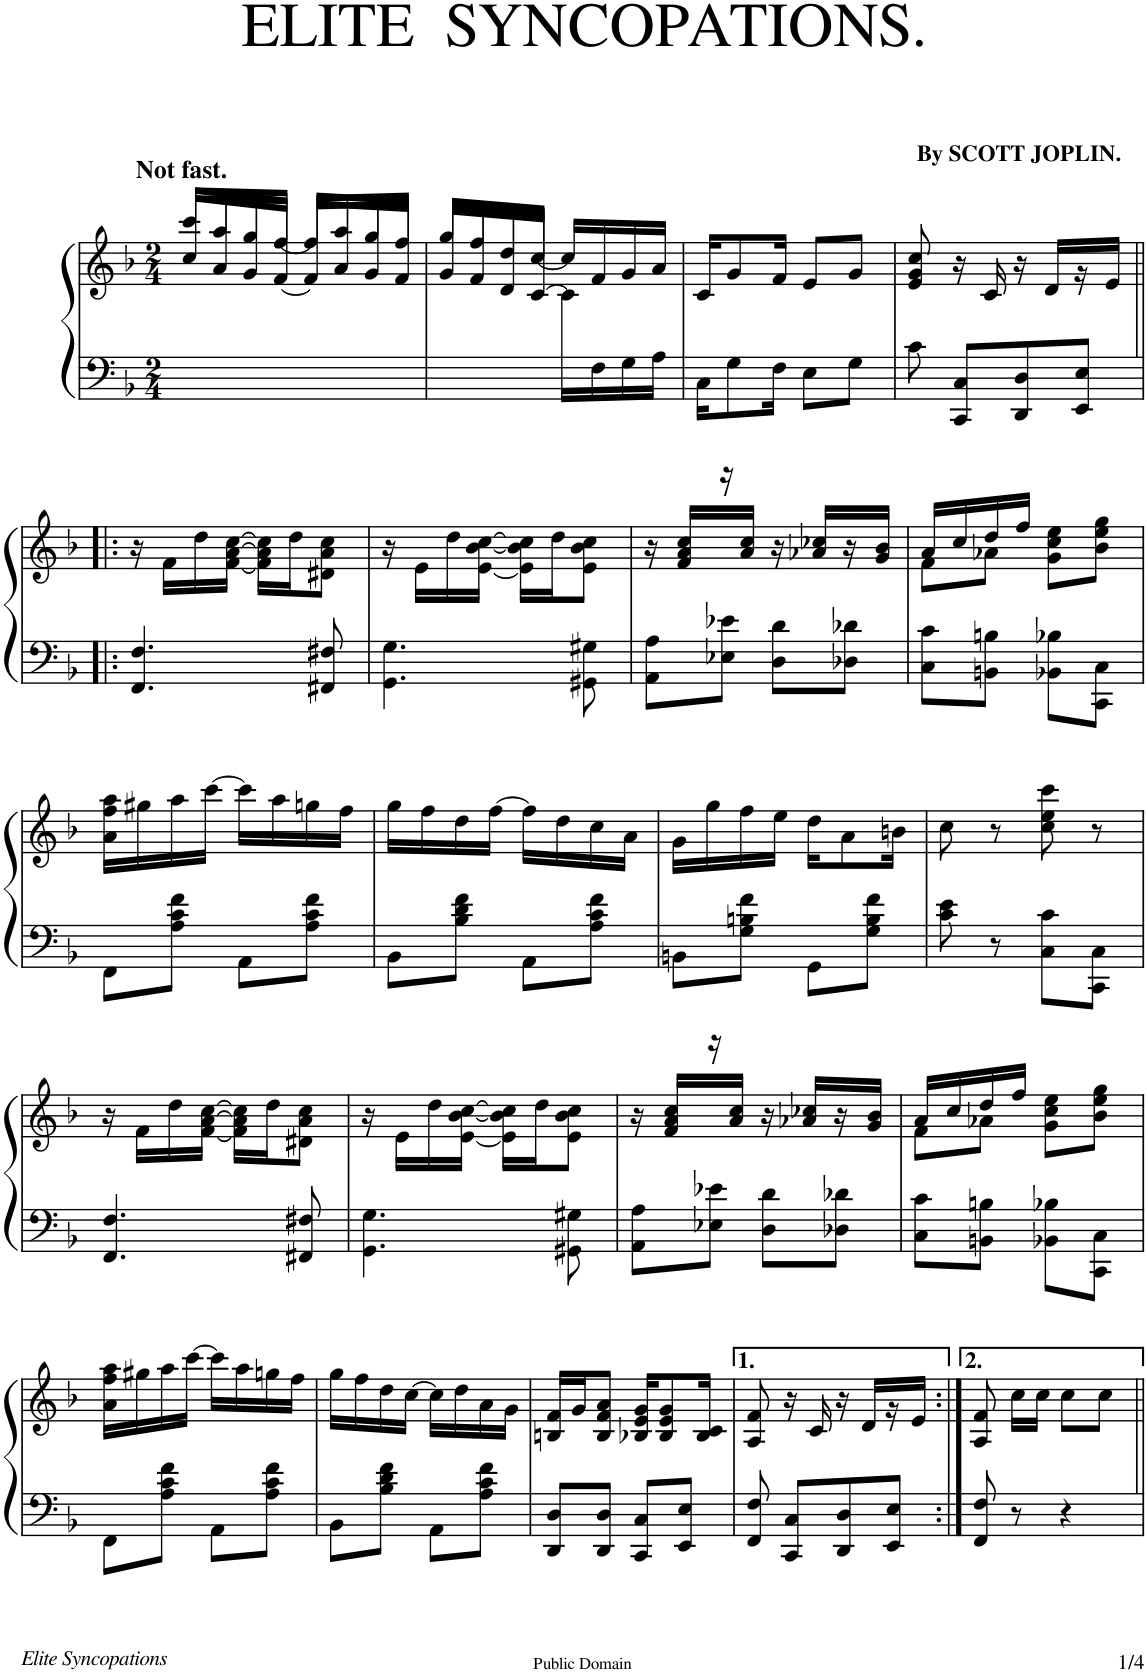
**kern	**kern
*part1	*part1
*staff2	*staff1
*I"Piano	*
*I'Pno	*
*clefF4	*clefG2
*k[b-]	*k[b-]
*M2/4	*M2/4
=1	=1
*	*^
!	!LO:TX:a:B:t=Not fast.	!
2ryy	16ccc/LL	16cc/LL
.	16aa/	16a/
.	16gg/	16g/
.	[16ff/JJ	[16f/JJ
.	16ff/LL]	16f/LL]
.	16aa/	16a/
.	16gg/	16g/
.	16ff/JJ	16f/JJ
=2	=2	=2
16ryy	16gg/LL	16g/LL
.	16ff/	16f/
.	16dd/	16d/
.	[16cc/JJ	[16c/JJ
.	16cc/LL]	16c\LL]
16F\	16f/	8.ryy
16G\	16g/	.
16A\JJ	16a/JJ	.
*	*v	*v
=3	=3
16C\KL	16c/KL
8G\	8g/
16F\Jk	16f/Jk
8E\L	8e/L
8G\J	8g/J
=4	=4
8c\	8e/ 8g/ 8cc/
8CC/ 8C/L	16r
.	16c/
8DD/ 8D/	16r
.	16d/LL
8EE/ 8E/J	16r
.	16e/JJ
!!LO:LB:g=z
=5!|:	=5!|:
4.FF/ 4.F/	16r
.	16f\LL
.	16dd\
.	[16f\ [16a\ [16cc\JJ
.	16f\] 16a\] 16cc\]LL
.	16dd\J
8FF#X/ 8F#X/	8d#X\ 8a\ 8cc\J
=6	=6
4.GG\ 4.G\	16r
.	16e\LL
.	16dd\
.	[16e\ [16b-\ [16cc\JJ
.	16e\] 16b-\] 16cc\]LL
.	16dd\J
8GG#X\ 8G#X\	8e\ 8b-\ 8cc\J
=7	=7
8AA\ 8A\L	16r
.	16f/ 16a/ 16cc/LL
8E-X\ 8e-X\J	16r
.	16a/ 16cc/JJ
8D\ 8d\L	16r
.	16a-X/ 16cc-X/LL
8D-X\ 8d-X\J	16r
.	16g/ 16b-/JJ
=8	=8
*	*^
8C\ 8c\L	8f\L	16a/LL
.	.	16cc/
8BBn\ 8Bn\J	8a-X\J	16dd/
.	.	16ff/JJ
8BB-X\ 8B-X\L	8g\ 8cc\ 8ee\L	4ryy
8CC\ 8C\J	8b-\ 8ee\ 8gg\J	.
*	*v	*v
!!LO:LB:g=z
=9	=9
8FF\L	16a\ 16ff\ 16aa\LL
.	16gg#X\
8A\ 8c\ 8f\J	16aa\
.	[16ccc\JJ
8AA\L	16ccc\LL]
.	16aa\
8A\ 8c\ 8f\J	16ggn\
.	16ff\JJ
=10	=10
8BB-\L	16gg\LL
.	16ff\
8B-\ 8d\ 8f\J	16dd\
.	[16ff\JJ
8AA\L	16ff\LL]
.	16dd\
8A\ 8c\ 8f\J	16cc\
.	16a\JJ
=11	=11
8BBn\L	16g\LL
.	16gg\
8G\ 8Bn\ 8f\J	16ff\
.	16ee\JJ
8GG\L	16dd\KL
.	8a\
8G\ 8B\ 8f\J	.
.	16bn\Jk
=12	=12
8c\ 8e\	8cc\
8r	8r
8C\ 8c\L	8cc\ 8ee\ 8ccc\
8CC\ 8C\J	8r
!!LO:LB:g=z
=13	=13
4.FF/ 4.F/	16r
.	16f\LL
.	16dd\
.	[16f\ [16a\ [16cc\JJ
.	16f\] 16a\] 16cc\]LL
.	16dd\J
8FF#X/ 8F#X/	8d#X\ 8a\ 8cc\J
=14	=14
4.GG\ 4.G\	16r
.	16e\LL
.	16dd\
.	[16e\ [16b-\ [16cc\JJ
.	16e\] 16b-\] 16cc\]LL
.	16dd\J
8GG#X\ 8G#X\	8e\ 8b-\ 8cc\J
=15	=15
8AA\ 8A\L	16r
.	16f/ 16a/ 16cc/LL
8E-X\ 8e-X\J	16r
.	16a/ 16cc/JJ
8D\ 8d\L	16r
.	16a-X/ 16cc-X/LL
8D-X\ 8d-X\J	16r
.	16g/ 16b-/JJ
=16	=16
*	*^
8C\ 8c\L	8f\L	16a/LL
.	.	16cc/
8BBn\ 8Bn\J	8a-X\J	16dd/
.	.	16ff/JJ
8BB-X\ 8B-X\L	8g\ 8cc\ 8ee\L	4ryy
8CC\ 8C\J	8b-\ 8ee\ 8gg\J	.
*	*v	*v
!!LO:LB:g=z
=17	=17
8FF\L	16a\ 16ff\ 16aa\LL
.	16gg#X\
8A\ 8c\ 8f\J	16aa\
.	[16ccc\JJ
8AA\L	16ccc\LL]
.	16aa\
8A\ 8c\ 8f\J	16ggn\
.	16ff\JJ
=18	=18
8BB-\L	16gg\LL
.	16ff\
8B-\ 8d\ 8f\J	16dd\
.	[16cc\JJ
8AA\L	16cc\LL]
.	16dd\
8A\ 8c\ 8f\J	16a\
.	16g\JJ
=19	=19
8DD/ 8D/L	16Bn/ 16f/LL
.	16g/J
8DD/ 8D/J	8B/ 8f/ 8a/J
8CC/ 8C/L	16B-X/ 16e/ 16g/KL
.	8B-/ 8e/ 8g/
8EE/ 8E/J	.
.	16B-/ 16c/Jk
=20	=20
8FF/ 8F/	8A/ 8f/
8CC/ 8C/L	16r
.	16c/
8DD/ 8D/	16r
.	16d/LL
8EE/ 8E/J	16r
.	16e/JJ
=21:|!	=21:|!
8FF/ 8F/	8A/ 8f/
8r	16cc\LL
.	16cc\JJ
4r	8cc\L
.	8cc\J
=||	=||
*-	*-
